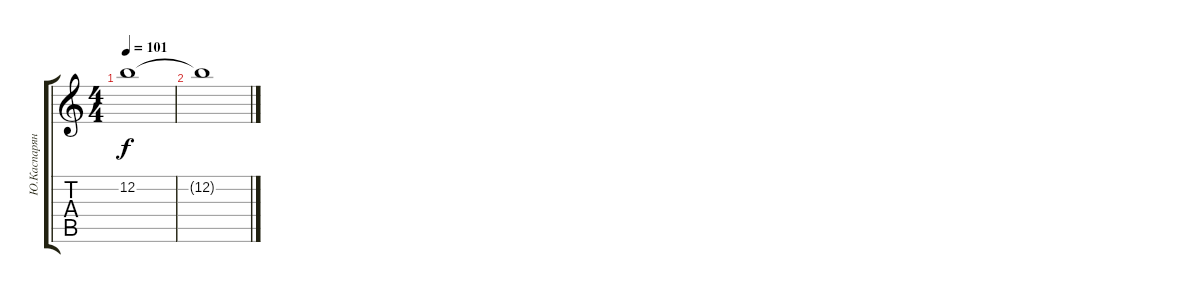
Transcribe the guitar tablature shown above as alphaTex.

\track ("Ю.Каспарян" "Ю.Каспарян") {instrument overdrivenguitar}
\staff {score tabs}
\tuning (E4 B3 G3 D3 A2 E2) {hide}
\ts (4 4)
\tempo 101
\clef g2
\ks c
12.2{t}.1{dy f} |
12.2{t}.1
